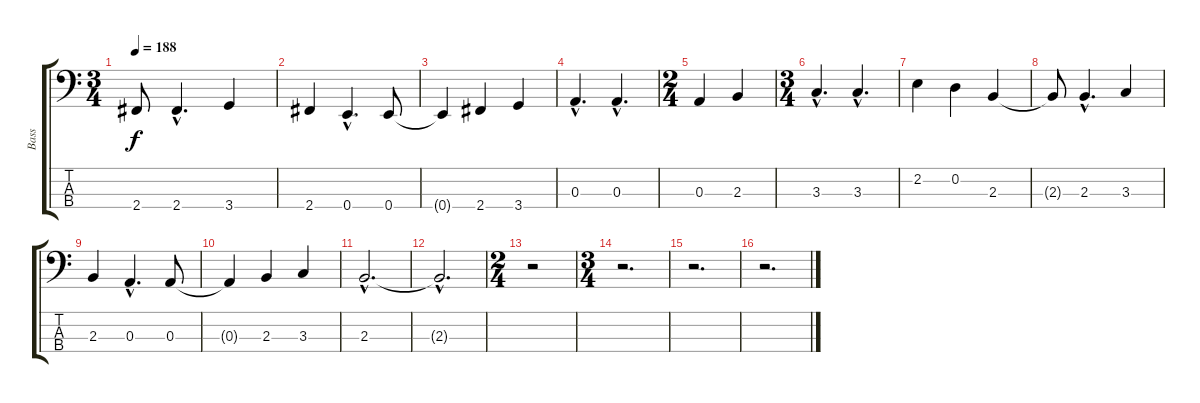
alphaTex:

\track ("Bass" "Bass") {instrument electricbassfinger}
\staff {score tabs}
\tuning (G2 D2 A1 E1) {hide}
\ts (3 4)
\tempo 188
\clef f4
\ks c
2.4{t}.8{dy f} 2.4{hac}.4{d} 3.4.4 |
2.4.4 0.4{hac}.4{d} 0.4.8 |
0.4{t}.4 2.4.4 3.4.4 |
0.3{hac}.4{d} 0.3{hac}.4{d} |
\ts (2 4)
0.3.4 2.3.4 |
\ts (3 4)
3.3{hac}.4{d} 3.3{hac}.4{d} |
2.2.4 0.2.4 2.3.4 |
2.3{t}.8 2.3{hac}.4{d} 3.3.4 |
2.3.4 0.3{hac}.4{d} 0.3.8 |
0.3{t}.4 2.3.4 3.3.4 |
2.3{hac}.2{d} |
2.3{hac t}.2{d} |
\ts (2 4)
r.2 |
\ts (3 4)
r.2{d} |
r.2{d} |
r.2{d}
